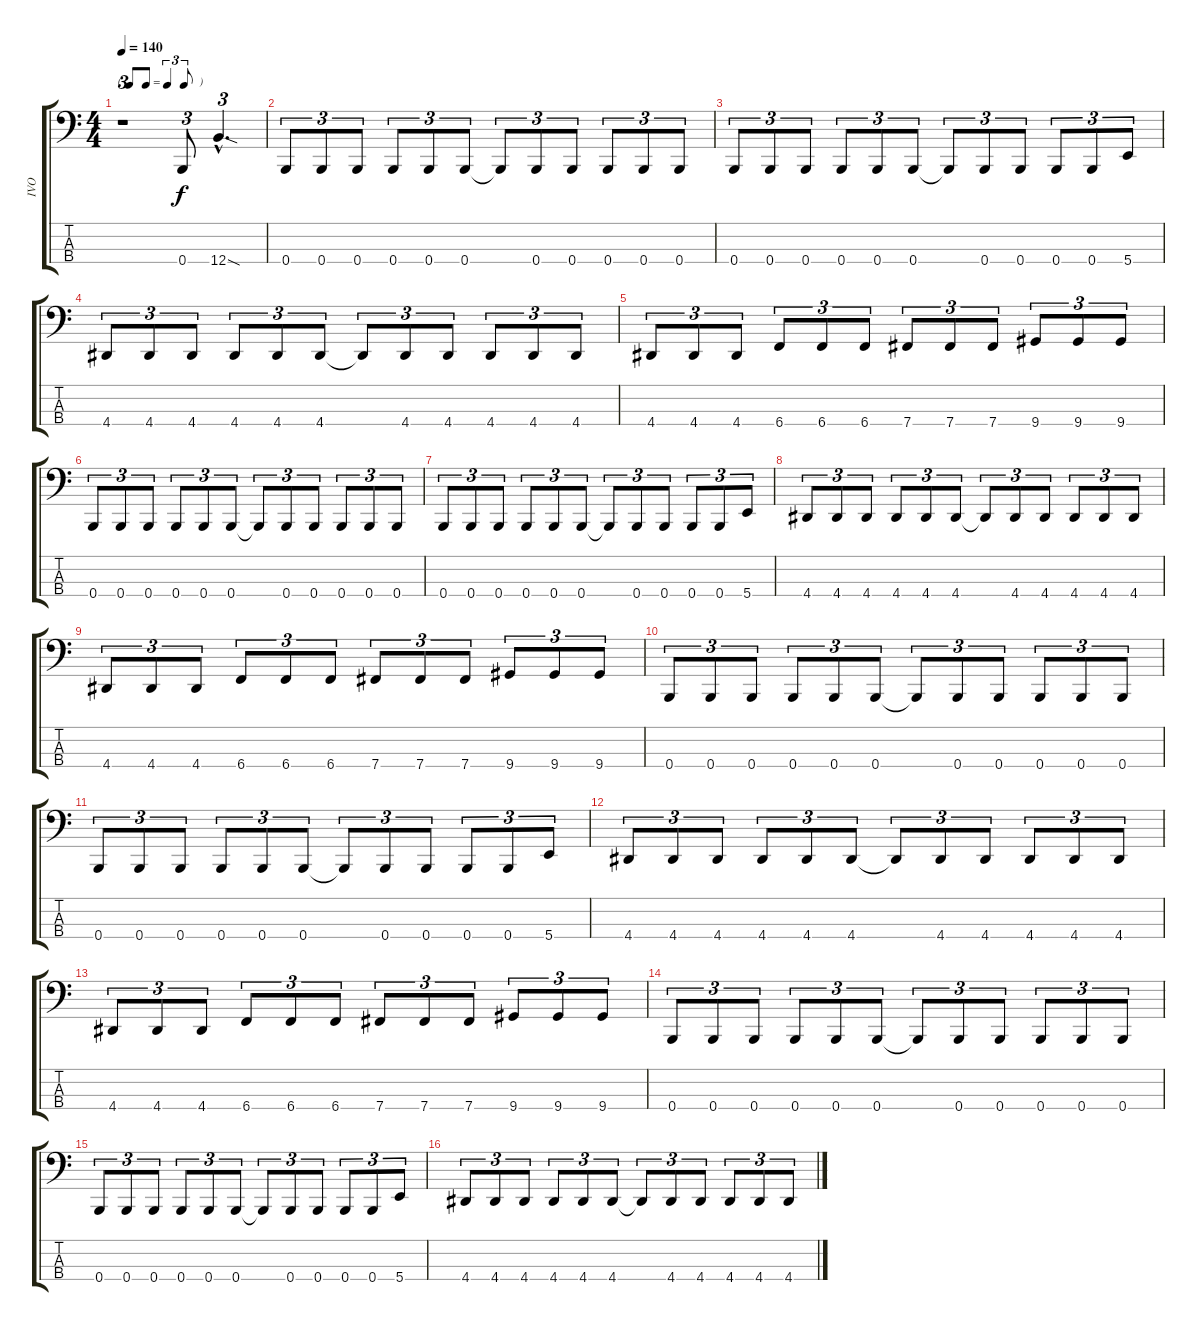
\track ("IVO" "IVO") {instrument electricbasspick}
\staff {score tabs}
\tuning (E2 B1 Gb1 B0) {hide}
\ts (4 4)
\tf triplet8th
\tempo 140
\clef f4
\ks c
r.1{tu (3 2) dy f instrument electricbasspick} 0.4.8{tu (3 2)} 12.4{sod hac}.4{d tu (3 2)} |
0.4.8{tu (3 2)} 0.4.8{tu (3 2)} 0.4.8{tu (3 2)} 0.4.8{tu (3 2)} 0.4.8{tu (3 2)} 0.4.8{tu (3 2)} 0.4{t}.8{tu (3 2)} 0.4.8{tu (3 2)} 0.4.8{tu (3 2)} 0.4.8{tu (3 2)} 0.4.8{tu (3 2)} 0.4.8{tu (3 2)} |
0.4.8{tu (3 2)} 0.4.8{tu (3 2)} 0.4.8{tu (3 2)} 0.4.8{tu (3 2)} 0.4.8{tu (3 2)} 0.4.8{tu (3 2)} 0.4{t}.8{tu (3 2)} 0.4.8{tu (3 2)} 0.4.8{tu (3 2)} 0.4.8{tu (3 2)} 0.4.8{tu (3 2)} 5.4.8{tu (3 2)} |
4.4.8{tu (3 2)} 4.4.8{tu (3 2)} 4.4.8{tu (3 2)} 4.4.8{tu (3 2)} 4.4.8{tu (3 2)} 4.4.8{tu (3 2)} 4.4{t}.8{tu (3 2)} 4.4.8{tu (3 2)} 4.4.8{tu (3 2)} 4.4.8{tu (3 2)} 4.4.8{tu (3 2)} 4.4.8{tu (3 2)} |
4.4.8{tu (3 2)} 4.4.8{tu (3 2)} 4.4.8{tu (3 2)} 6.4.8{tu (3 2)} 6.4.8{tu (3 2)} 6.4.8{tu (3 2)} 7.4.8{tu (3 2)} 7.4.8{tu (3 2)} 7.4.8{tu (3 2)} 9.4.8{tu (3 2)} 9.4.8{tu (3 2)} 9.4.8{tu (3 2)} |
0.4.8{tu (3 2)} 0.4.8{tu (3 2)} 0.4.8{tu (3 2)} 0.4.8{tu (3 2)} 0.4.8{tu (3 2)} 0.4.8{tu (3 2)} 0.4{t}.8{tu (3 2)} 0.4.8{tu (3 2)} 0.4.8{tu (3 2)} 0.4.8{tu (3 2)} 0.4.8{tu (3 2)} 0.4.8{tu (3 2)} |
0.4.8{tu (3 2)} 0.4.8{tu (3 2)} 0.4.8{tu (3 2)} 0.4.8{tu (3 2)} 0.4.8{tu (3 2)} 0.4.8{tu (3 2)} 0.4{t}.8{tu (3 2)} 0.4.8{tu (3 2)} 0.4.8{tu (3 2)} 0.4.8{tu (3 2)} 0.4.8{tu (3 2)} 5.4.8{tu (3 2)} |
4.4.8{tu (3 2)} 4.4.8{tu (3 2)} 4.4.8{tu (3 2)} 4.4.8{tu (3 2)} 4.4.8{tu (3 2)} 4.4.8{tu (3 2)} 4.4{t}.8{tu (3 2)} 4.4.8{tu (3 2)} 4.4.8{tu (3 2)} 4.4.8{tu (3 2)} 4.4.8{tu (3 2)} 4.4.8{tu (3 2)} |
4.4.8{tu (3 2)} 4.4.8{tu (3 2)} 4.4.8{tu (3 2)} 6.4.8{tu (3 2)} 6.4.8{tu (3 2)} 6.4.8{tu (3 2)} 7.4.8{tu (3 2)} 7.4.8{tu (3 2)} 7.4.8{tu (3 2)} 9.4.8{tu (3 2)} 9.4.8{tu (3 2)} 9.4.8{tu (3 2)} |
0.4.8{tu (3 2)} 0.4.8{tu (3 2)} 0.4.8{tu (3 2)} 0.4.8{tu (3 2)} 0.4.8{tu (3 2)} 0.4.8{tu (3 2)} 0.4{t}.8{tu (3 2)} 0.4.8{tu (3 2)} 0.4.8{tu (3 2)} 0.4.8{tu (3 2)} 0.4.8{tu (3 2)} 0.4.8{tu (3 2)} |
0.4.8{tu (3 2)} 0.4.8{tu (3 2)} 0.4.8{tu (3 2)} 0.4.8{tu (3 2)} 0.4.8{tu (3 2)} 0.4.8{tu (3 2)} 0.4{t}.8{tu (3 2)} 0.4.8{tu (3 2)} 0.4.8{tu (3 2)} 0.4.8{tu (3 2)} 0.4.8{tu (3 2)} 5.4.8{tu (3 2)} |
4.4.8{tu (3 2)} 4.4.8{tu (3 2)} 4.4.8{tu (3 2)} 4.4.8{tu (3 2)} 4.4.8{tu (3 2)} 4.4.8{tu (3 2)} 4.4{t}.8{tu (3 2)} 4.4.8{tu (3 2)} 4.4.8{tu (3 2)} 4.4.8{tu (3 2)} 4.4.8{tu (3 2)} 4.4.8{tu (3 2)} |
4.4.8{tu (3 2)} 4.4.8{tu (3 2)} 4.4.8{tu (3 2)} 6.4.8{tu (3 2)} 6.4.8{tu (3 2)} 6.4.8{tu (3 2)} 7.4.8{tu (3 2)} 7.4.8{tu (3 2)} 7.4.8{tu (3 2)} 9.4.8{tu (3 2)} 9.4.8{tu (3 2)} 9.4.8{tu (3 2)} |
0.4.8{tu (3 2)} 0.4.8{tu (3 2)} 0.4.8{tu (3 2)} 0.4.8{tu (3 2)} 0.4.8{tu (3 2)} 0.4.8{tu (3 2)} 0.4{t}.8{tu (3 2)} 0.4.8{tu (3 2)} 0.4.8{tu (3 2)} 0.4.8{tu (3 2)} 0.4.8{tu (3 2)} 0.4.8{tu (3 2)} |
0.4.8{tu (3 2)} 0.4.8{tu (3 2)} 0.4.8{tu (3 2)} 0.4.8{tu (3 2)} 0.4.8{tu (3 2)} 0.4.8{tu (3 2)} 0.4{t}.8{tu (3 2)} 0.4.8{tu (3 2)} 0.4.8{tu (3 2)} 0.4.8{tu (3 2)} 0.4.8{tu (3 2)} 5.4.8{tu (3 2)} |
4.4.8{tu (3 2)} 4.4.8{tu (3 2)} 4.4.8{tu (3 2)} 4.4.8{tu (3 2)} 4.4.8{tu (3 2)} 4.4.8{tu (3 2)} 4.4{t}.8{tu (3 2)} 4.4.8{tu (3 2)} 4.4.8{tu (3 2)} 4.4.8{tu (3 2)} 4.4.8{tu (3 2)} 4.4.8{tu (3 2)}
